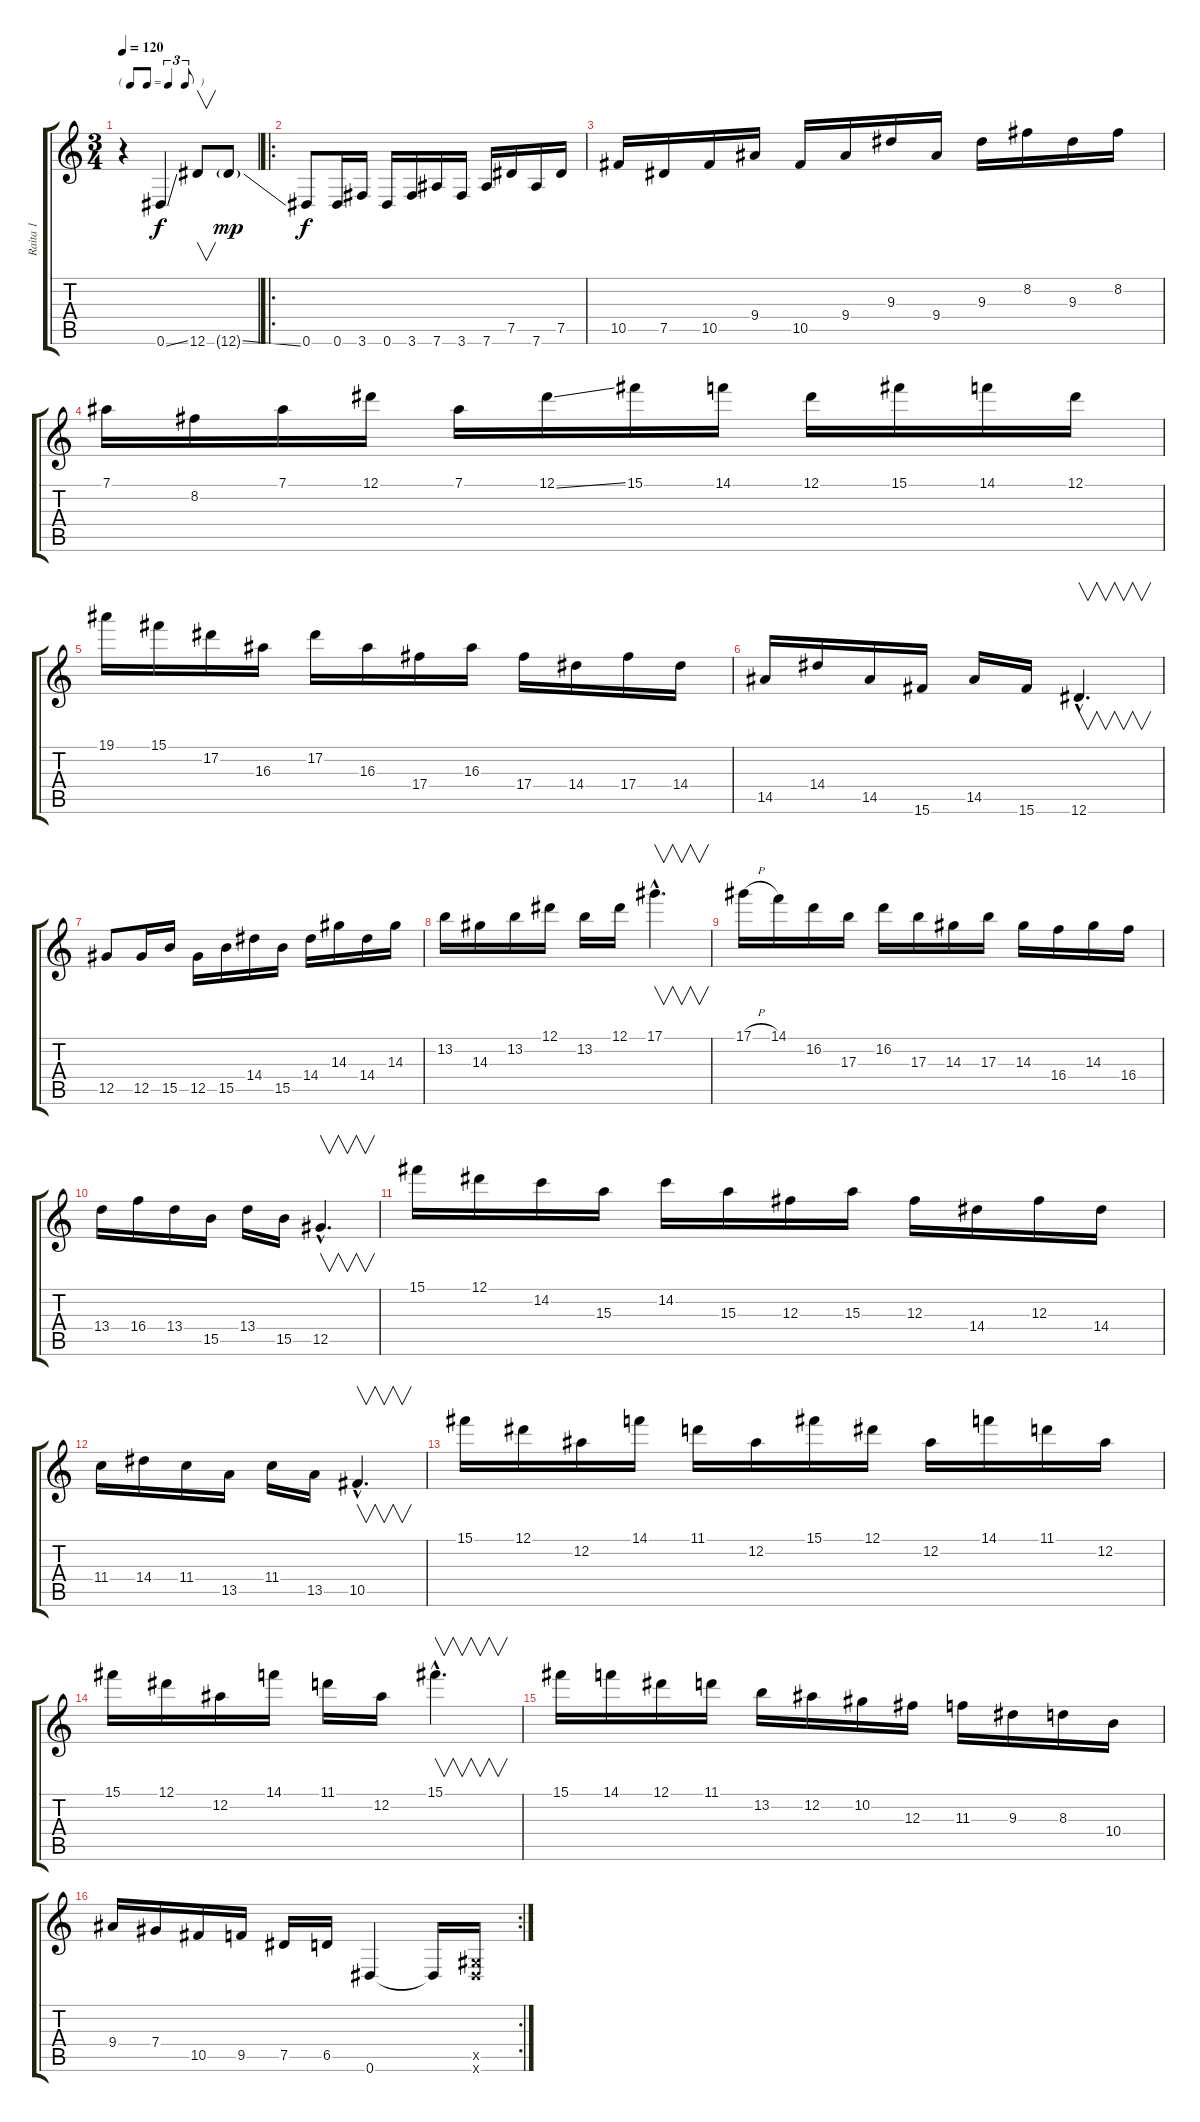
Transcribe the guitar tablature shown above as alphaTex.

\track ("Raita 1" "Raita 1") {instrument overdrivenguitar}
\staff {score tabs}
\tuning (Eb4 Bb3 Gb3 Db3 Ab2 Eb2) {hide}
\ts (3 4)
\tf triplet8th
\tempo 120
\clef g2
\ks c
r.4{dy f instrument overdrivenguitar} 0.6{ss}.4 12.6.8{v} 12.6{ss g}.8{dy mp} |
\ro
0.6.8{dy f} 0.6.16 3.6.16 0.6.16 3.6.16 7.6.16 3.6.16 7.6.16 7.5.16 7.6.16 7.5.16 |
10.5.16 7.5.16 10.5.16 9.4.16 10.5.16 9.4.16 9.3.16 9.4.16 9.3.16 8.2.16 9.3.16 8.2.16 |
7.1.16 8.2.16 7.1.16 12.1.16 7.1.16 12.1{ss}.16 15.1.16 14.1.16 12.1.16 15.1.16 14.1.16 12.1.16 |
19.1.16 15.1.16 17.2.16 16.3.16 17.2.16 16.3.16 17.4.16 16.3.16 17.4.16 14.4.16 17.4.16 14.4.16 |
14.5.16 14.4.16 14.5.16 15.6.16 14.5.16 15.6.16 12.6{hac}.4{v d} |
12.5.8 12.5.16 15.5.16 12.5.16 15.5.16 14.4.16 15.5.16 14.4.16 14.3.16 14.4.16 14.3.16 |
13.2.16 14.3.16 13.2.16 12.1.16 13.2.16 12.1.16 17.1{hac}.4{v d} |
17.1{h}.16 14.1.16 16.2.16 17.3.16 16.2.16 17.3.16 14.3.16 17.3.16 14.3.16 16.4.16 14.3.16 16.4.16 |
13.4.16 16.4.16 13.4.16 15.5.16 13.4.16 15.5.16 12.5{hac}.4{v d} |
15.1.16 12.1.16 14.2.16 15.3.16 14.2.16 15.3.16 12.3.16 15.3.16 12.3.16 14.4.16 12.3.16 14.4.16 |
11.4.16 14.4.16 11.4.16 13.5.16 11.4.16 13.5.16 10.5{hac}.4{v d} |
15.1.16 12.1.16 12.2.16 14.1.16 11.1.16 12.2.16 15.1.16 12.1.16 12.2.16 14.1.16 11.1.16 12.2.16 |
15.1.16 12.1.16 12.2.16 14.1.16 11.1.16 12.2.16 15.1{hac}.4{v d} |
15.1.16 14.1.16 12.1.16 11.1.16 13.2.16 12.2.16 10.2.16 12.3.16 11.3.16 9.3.16 8.3.16 10.4.16 |
\rc 2
9.4.16 7.4.16 10.5.16 9.5.16 7.5.16 6.5.16 0.6.4 0.6{t}.16 (0.5{x} 0.6{x}).16
